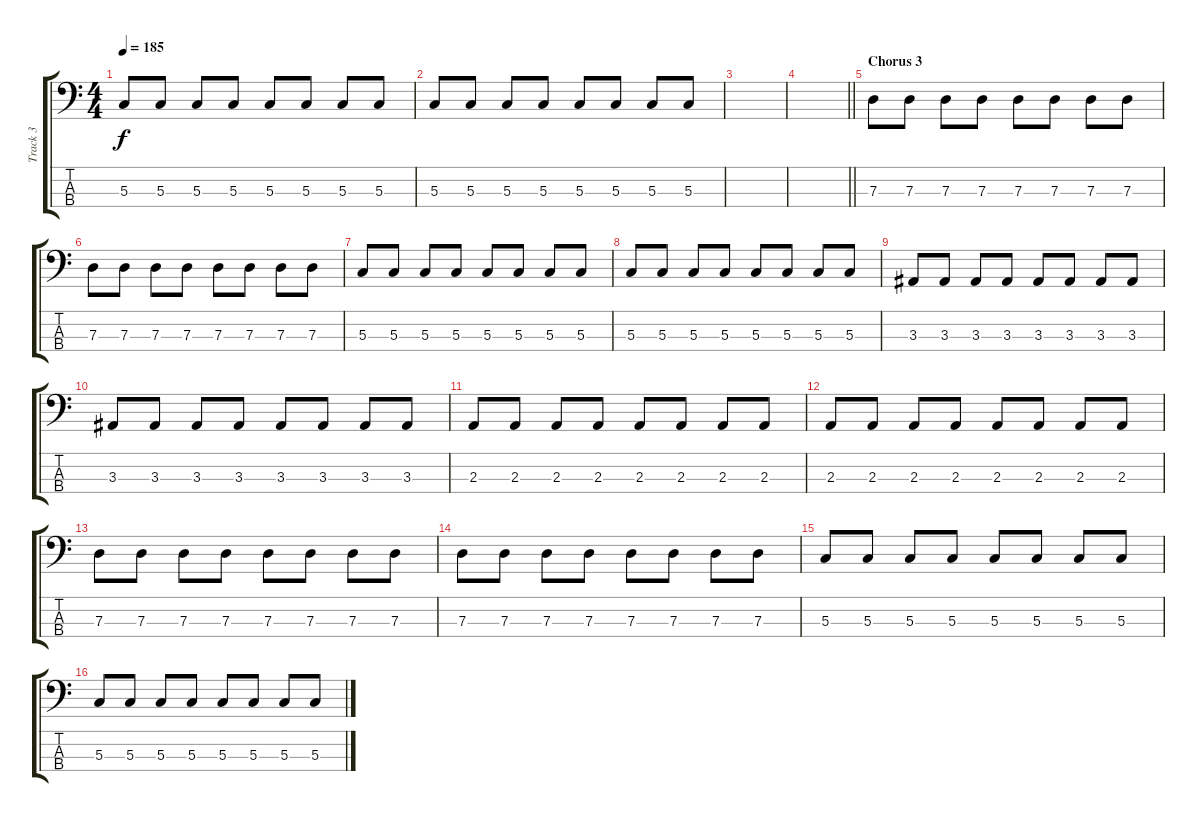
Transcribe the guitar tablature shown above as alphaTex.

\track ("Track 3" "Track 3") {instrument electricbasspick}
\staff {score tabs}
\tuning (F2 C2 G1 C1) {hide}
\ts (4 4)
\tempo 185
\clef f4
\ks c
5.3.8{dy f} 5.3.8 5.3.8 5.3.8 5.3.8 5.3.8 5.3.8 5.3.8 |
5.3.8 5.3.8 5.3.8 5.3.8 5.3.8 5.3.8 5.3.8 5.3.8 |
|
\barLineRight lightlight
|
\section ("" "Chorus 3")
7.3.8 7.3.8 7.3.8 7.3.8 7.3.8 7.3.8 7.3.8 7.3.8 |
7.3.8 7.3.8 7.3.8 7.3.8 7.3.8 7.3.8 7.3.8 7.3.8 |
5.3.8 5.3.8 5.3.8 5.3.8 5.3.8 5.3.8 5.3.8 5.3.8 |
5.3.8 5.3.8 5.3.8 5.3.8 5.3.8 5.3.8 5.3.8 5.3.8 |
3.3.8 3.3.8 3.3.8 3.3.8 3.3.8 3.3.8 3.3.8 3.3.8 |
3.3.8 3.3.8 3.3.8 3.3.8 3.3.8 3.3.8 3.3.8 3.3.8 |
2.3.8 2.3.8 2.3.8 2.3.8 2.3.8 2.3.8 2.3.8 2.3.8 |
2.3.8 2.3.8 2.3.8 2.3.8 2.3.8 2.3.8 2.3.8 2.3.8 |
7.3.8 7.3.8 7.3.8 7.3.8 7.3.8 7.3.8 7.3.8 7.3.8 |
7.3.8 7.3.8 7.3.8 7.3.8 7.3.8 7.3.8 7.3.8 7.3.8 |
5.3.8 5.3.8 5.3.8 5.3.8 5.3.8 5.3.8 5.3.8 5.3.8 |
5.3.8 5.3.8 5.3.8 5.3.8 5.3.8 5.3.8 5.3.8 5.3.8
